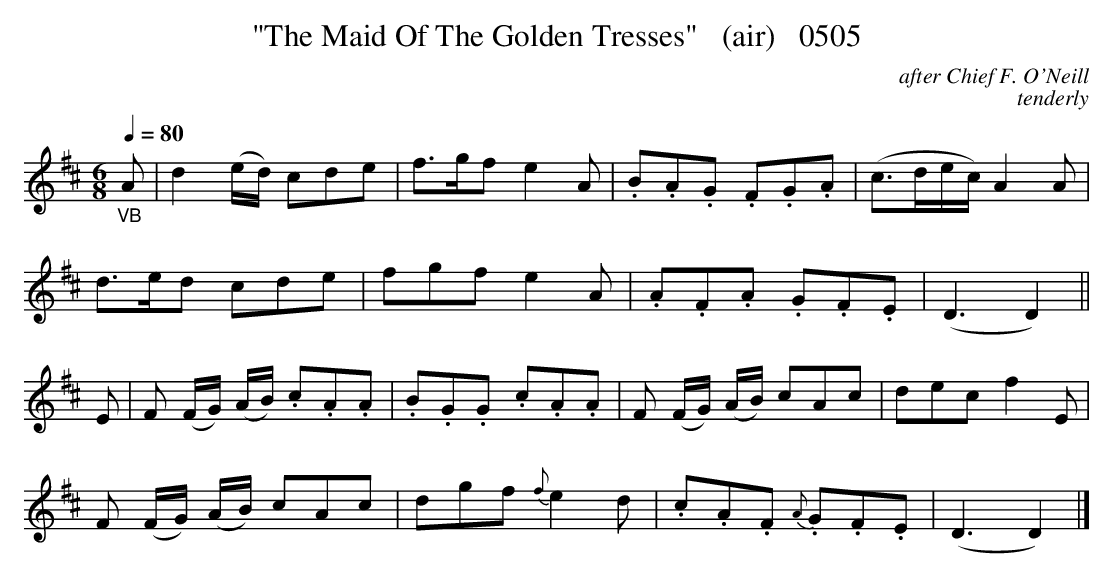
X:1
T:"The Maid Of The Golden Tresses"   (air)   0505
C:after Chief F. O'Neill
C:tenderly
Q:1/4=80
M:6/8
L:1/8
K:D
"_VB"A|d2(e/2d/2) cde|f3/2g/2f e2A|.B.A.G .F.G.A|(c3/2d/2e/2c/2) A2A|
d3/2e/2d cde|fgf e2A|.A.F.A .G.F.E|(D3D2)||
E|F (F/2G/2) (A/2B/2) .c.A.A|.B.G.G .c.A.A|F (F/2G/2) (A/2B/2) cAc|dec f2E|
F (F/2G/2) (A/2B/2) cAc|dgf {f}e2d|.c.A.F {A}.G.F.E|(D3D2)|]
